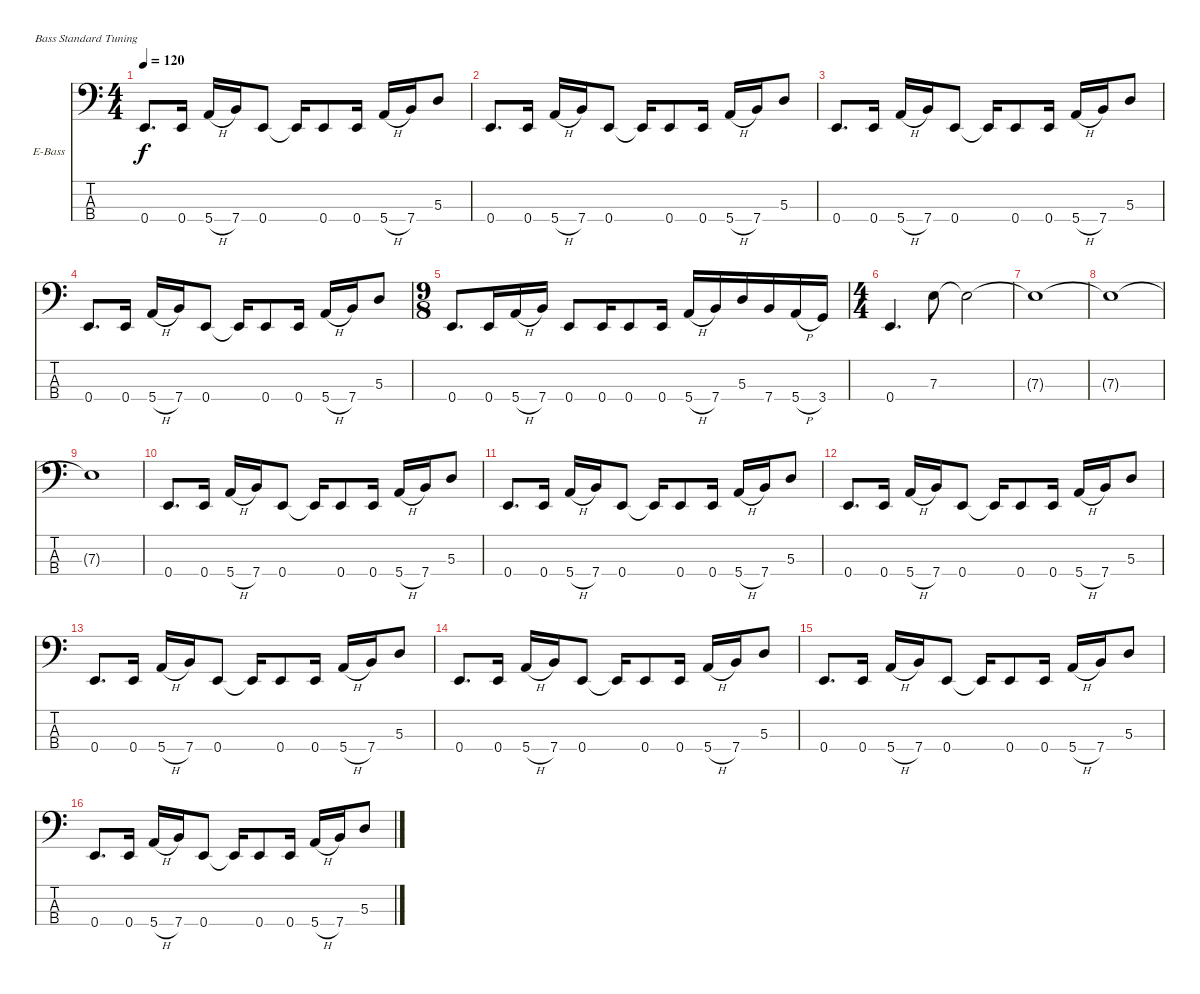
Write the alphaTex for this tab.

\defaultSystemsLayout 4
\bracketExtendMode nobrackets
\firstSystemTrackNameOrientation horizontal
\otherSystemsTrackNameOrientation horizontal
\track ("Jeff Ament" "E-Bass") {instrument electricbassfinger}
\staff {score tabs}
\tuning (G2 D2 A1 E1)
\ts (4 4)
\tempo 120
\clef f4
\ks c
0.4.8{d dy f} 0.4.16 5.4{h}.16 7.4.16 0.4.8 0.4{t}.16 0.4.8 0.4.16 5.4{h}.16 7.4.16 5.3.8 |
0.4.8{d} 0.4.16 5.4{h}.16 7.4.16 0.4.8 0.4{t}.16 0.4.8 0.4.16 5.4{h}.16 7.4.16 5.3.8 |
0.4.8{d} 0.4.16 5.4{h}.16 7.4.16 0.4.8 0.4{t}.16 0.4.8 0.4.16 5.4{h}.16 7.4.16 5.3.8 |
0.4.8{d} 0.4.16 5.4{h}.16 7.4.16 0.4.8 0.4{t}.16 0.4.8 0.4.16 5.4{h}.16 7.4.16 5.3.8 |
\ts (9 8)
0.4.8{d} 0.4.16 5.4{h}.16 7.4.16 0.4.8 0.4.16 0.4.8 0.4.16 5.4{h}.16 7.4.16 5.3.16 7.4.16 5.4{h}.16 3.4.16 |
\ts (4 4)
0.4.4{d} 7.3.8 7.3{t}.2 |
7.3{t}.1 |
7.3{t}.1 |
7.3{t}.1 |
0.4.8{d} 0.4.16 5.4{h}.16 7.4.16 0.4.8 0.4{t}.16 0.4.8 0.4.16 5.4{h}.16 7.4.16 5.3.8 |
0.4.8{d} 0.4.16 5.4{h}.16 7.4.16 0.4.8 0.4{t}.16 0.4.8 0.4.16 5.4{h}.16 7.4.16 5.3.8 |
0.4.8{d} 0.4.16 5.4{h}.16 7.4.16 0.4.8 0.4{t}.16 0.4.8 0.4.16 5.4{h}.16 7.4.16 5.3.8 |
0.4.8{d} 0.4.16 5.4{h}.16 7.4.16 0.4.8 0.4{t}.16 0.4.8 0.4.16 5.4{h}.16 7.4.16 5.3.8 |
0.4.8{d} 0.4.16 5.4{h}.16 7.4.16 0.4.8 0.4{t}.16 0.4.8 0.4.16 5.4{h}.16 7.4.16 5.3.8 |
0.4.8{d} 0.4.16 5.4{h}.16 7.4.16 0.4.8 0.4{t}.16 0.4.8 0.4.16 5.4{h}.16 7.4.16 5.3.8 |
0.4.8{d} 0.4.16 5.4{h}.16 7.4.16 0.4.8 0.4{t}.16 0.4.8 0.4.16 5.4{h}.16 7.4.16 5.3.8
